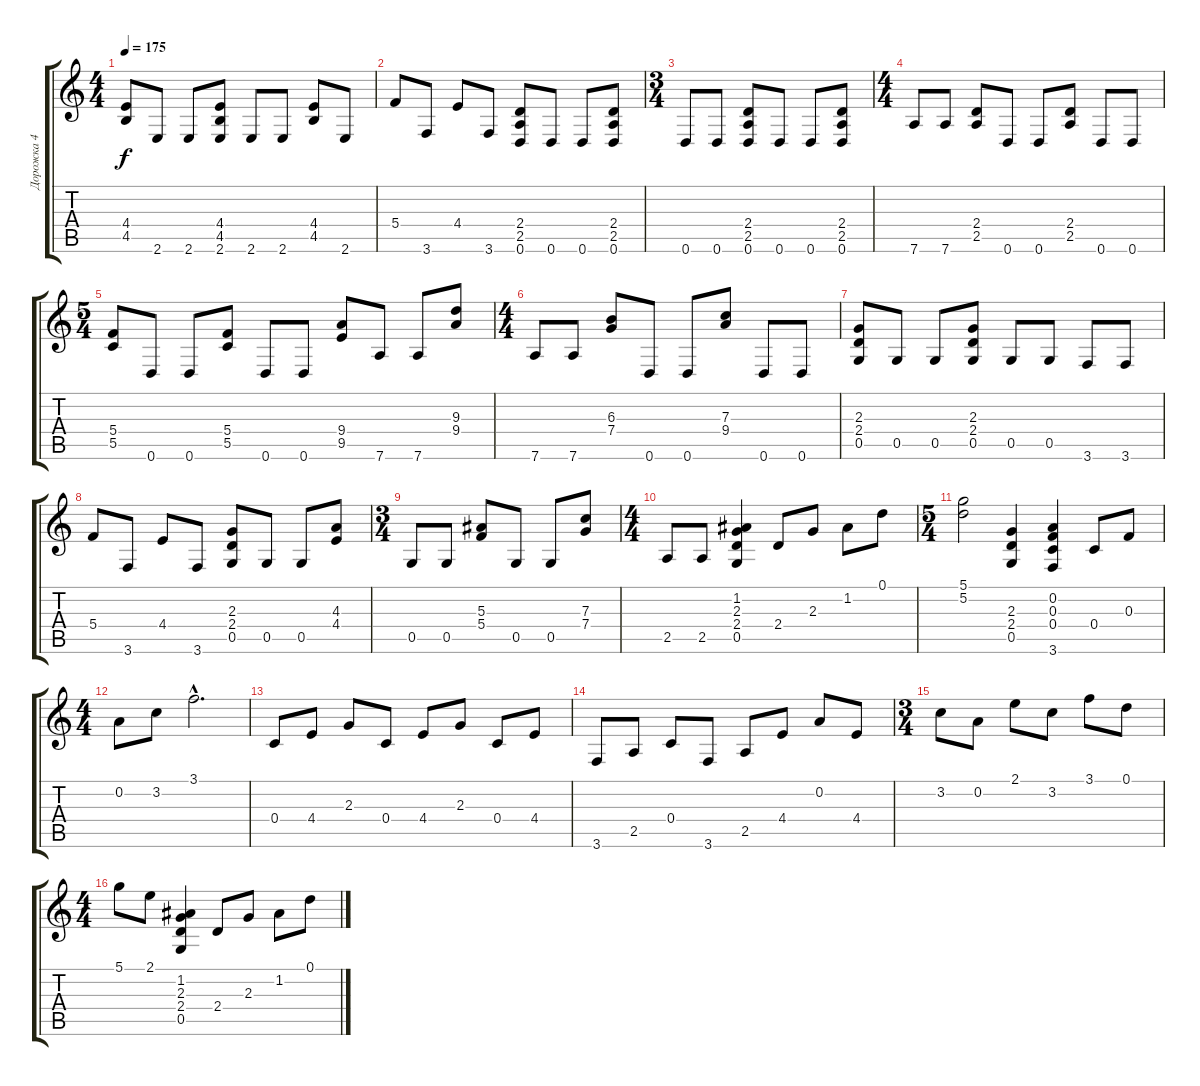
\track ("Дорожка 4" "Дорожка 4") {instrument distortionguitar}
\staff {score tabs}
\tuning (D4 A3 F3 C3 G2 D2) {hide}
\ts (4 4)
\tempo 175
\clef g2
\ks c
(4.4 4.5).8{dy f} 2.6.8 2.6.8 (4.4 4.5 2.6).8 2.6.8 2.6.8 (4.4 4.5).8 2.6.8 |
5.4.8 3.6.8 4.4.8 3.6.8 (2.4 2.5 0.6).8 0.6.8 0.6.8 (2.4 2.5 0.6).8 |
\ts (3 4)
0.6.8 0.6.8 (2.4 2.5 0.6).8 0.6.8 0.6.8 (2.4 2.5 0.6).8 |
\ts (4 4)
7.6.8 7.6.8 (2.4 2.5).8 0.6.8 0.6.8 (2.4 2.5).8 0.6.8 0.6.8 |
\ts (5 4)
(5.4 5.5).8 0.6.8 0.6.8 (5.4 5.5).8 0.6.8 0.6.8 (9.4 9.5).8 7.6.8 7.6.8 (9.3 9.4).8 |
\ts (4 4)
7.6.8 7.6.8 (6.3 7.4).8 0.6.8 0.6.8 (7.3 9.4).8 0.6.8 0.6.8 |
(2.3 2.4 0.5).8 0.5.8 0.5.8 (2.3 2.4 0.5).8 0.5.8 0.5.8 3.6.8 3.6.8 |
5.4.8 3.6.8 4.4.8 3.6.8 (2.3 2.4 0.5).8 0.5.8 0.5.8 (4.3 4.4).8 |
\ts (3 4)
0.5.8 0.5.8 (5.3 5.4).8 0.5.8 0.5.8 (7.3 7.4).8 |
\ts (4 4)
2.5.8 2.5.8 (1.2 2.3 2.4 0.5).4 2.4.8 2.3.8 1.2.8 0.1.8 |
\ts (5 4)
(5.1 5.2).2 (2.3 2.4 0.5).4 (0.2 0.3 0.4 3.6).4 0.4.8 0.3.8 |
\ts (4 4)
0.2.8 3.2.8 3.1{hac}.2{d} |
0.4.8 4.4.8 2.3.8 0.4.8 4.4.8 2.3.8 0.4.8 4.4.8 |
3.6.8 2.5.8 0.4.8 3.6.8 2.5.8 4.4.8 0.2.8 4.4.8 |
\ts (3 4)
3.2.8 0.2.8 2.1.8 3.2.8 3.1.8 0.1.8 |
\ts (4 4)
5.1.8 2.1.8 (1.2 2.3 2.4 0.5).4 2.4.8 2.3.8 1.2.8 0.1.8
